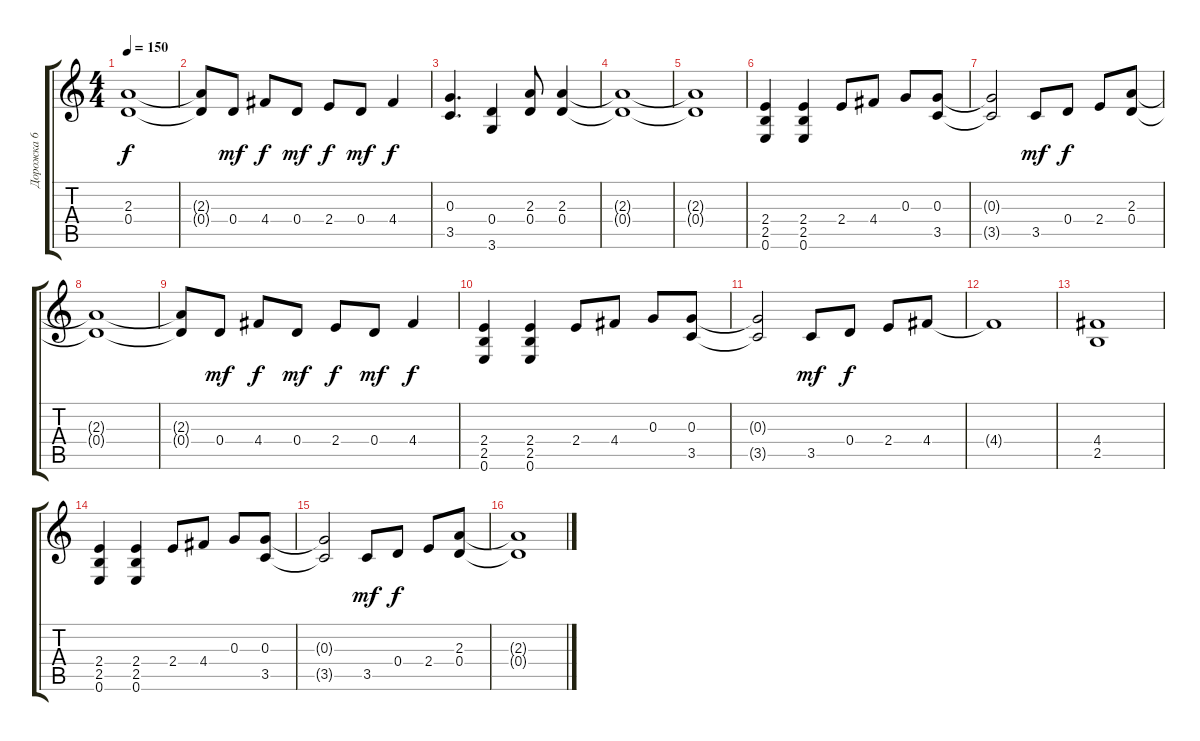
\track ("Дорожка 6" "Дорожка 6") {instrument overdrivenguitar}
\staff {score tabs}
\tuning (E4 B3 G3 D3 A2 E2) {hide}
\ts (4 4)
\tempo 150
\clef g2
\ks c
(2.3{t} 0.4{t}).1{dy f} |
(2.3{t} 0.4{t}).8 0.4.8{dy mf} 4.4.8{dy f} 0.4.8{dy mf} 2.4.8{dy f} 0.4.8{dy mf} 4.4.4{dy f} |
(0.3 3.5).4{d} (0.4 3.6).4 (2.3 0.4).8 (2.3 0.4).4 |
(2.3{t} 0.4{t}).1 |
(2.3{t} 0.4{t}).1 |
(2.4 2.5 0.6).4 (2.4 2.5 0.6).4 2.4.8 4.4.8 0.3.8 (0.3 3.5).8 |
(0.3{t} 3.5{t}).2 3.5.8{dy mf} 0.4.8{dy f} 2.4.8 (2.3 0.4).8 |
(2.3{t} 0.4{t}).1 |
(2.3{t} 0.4{t}).8 0.4.8{dy mf} 4.4.8{dy f} 0.4.8{dy mf} 2.4.8{dy f} 0.4.8{dy mf} 4.4.4{dy f} |
(2.4 2.5 0.6).4 (2.4 2.5 0.6).4 2.4.8 4.4.8 0.3.8 (0.3 3.5).8 |
(0.3{t} 3.5{t}).2 3.5.8{dy mf} 0.4.8{dy f} 2.4.8 4.4.8 |
4.4{t}.1 |
(4.4 2.5).1 |
(2.4 2.5 0.6).4 (2.4 2.5 0.6).4 2.4.8 4.4.8 0.3.8 (0.3 3.5).8 |
(0.3{t} 3.5{t}).2 3.5.8{dy mf} 0.4.8{dy f} 2.4.8 (2.3 0.4).8 |
(2.3{t} 0.4{t}).1
